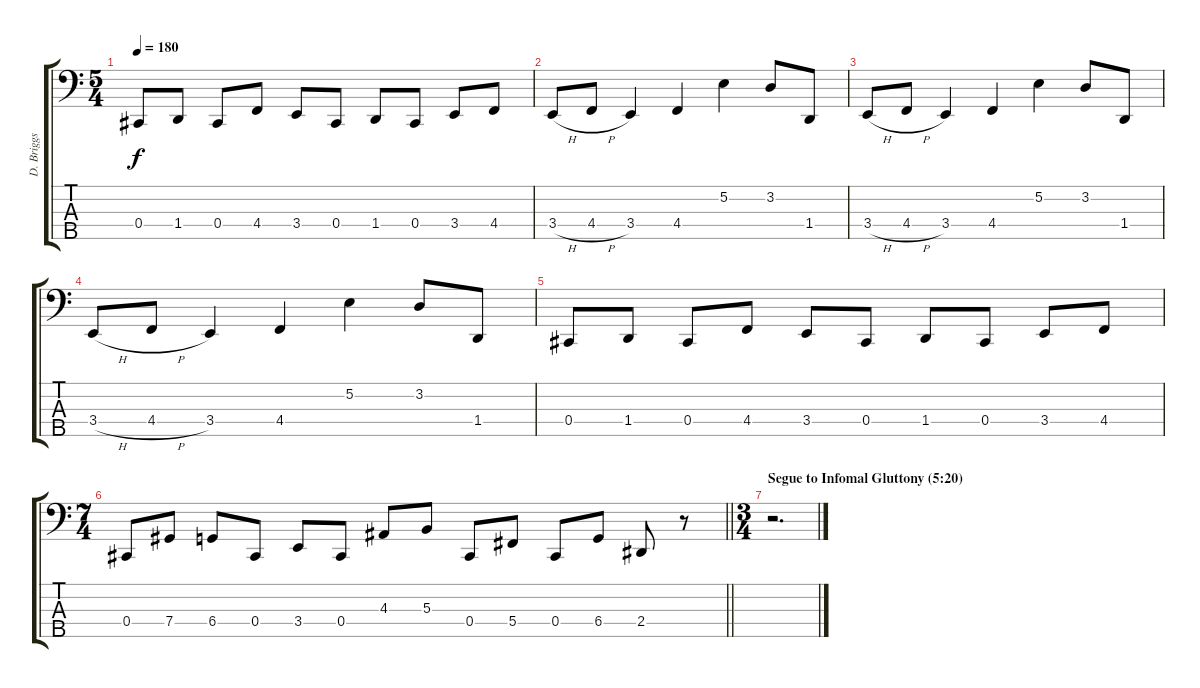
\track ("D. Briggs Bass" "D. Briggs ") {instrument electricbassfinger}
\staff {score tabs}
\tuning (E2 B1 Gb1 Db1 Ab0) {hide}
\ts (5 4)
\tempo 180
\clef f4
\ks c
0.4.8{dy f} 1.4.8 0.4.8 4.4.8 3.4.8 0.4.8 1.4.8 0.4.8 3.4.8 4.4.8 |
3.4{h}.8 4.4{h}.8 3.4.4 4.4.4 5.2.4 3.2.8 1.4.8 |
3.4{h}.8 4.4{h}.8 3.4.4 4.4.4 5.2.4 3.2.8 1.4.8 |
3.4{h}.8 4.4{h}.8 3.4.4 4.4.4 5.2.4 3.2.8 1.4.8 |
0.4.8 1.4.8 0.4.8 4.4.8 3.4.8 0.4.8 1.4.8 0.4.8 3.4.8 4.4.8 |
\ts (7 4)
\barLineRight lightlight
0.4.8 7.4.8 6.4.8 0.4.8 3.4.8 0.4.8 4.3.8 5.3.8 0.4.8 5.4.8 0.4.8 6.4.8 2.4.8 r.8 |
\ts (3 4)
\section ("" "Segue to Infomal Gluttony (5:20)")
r.2{d}
